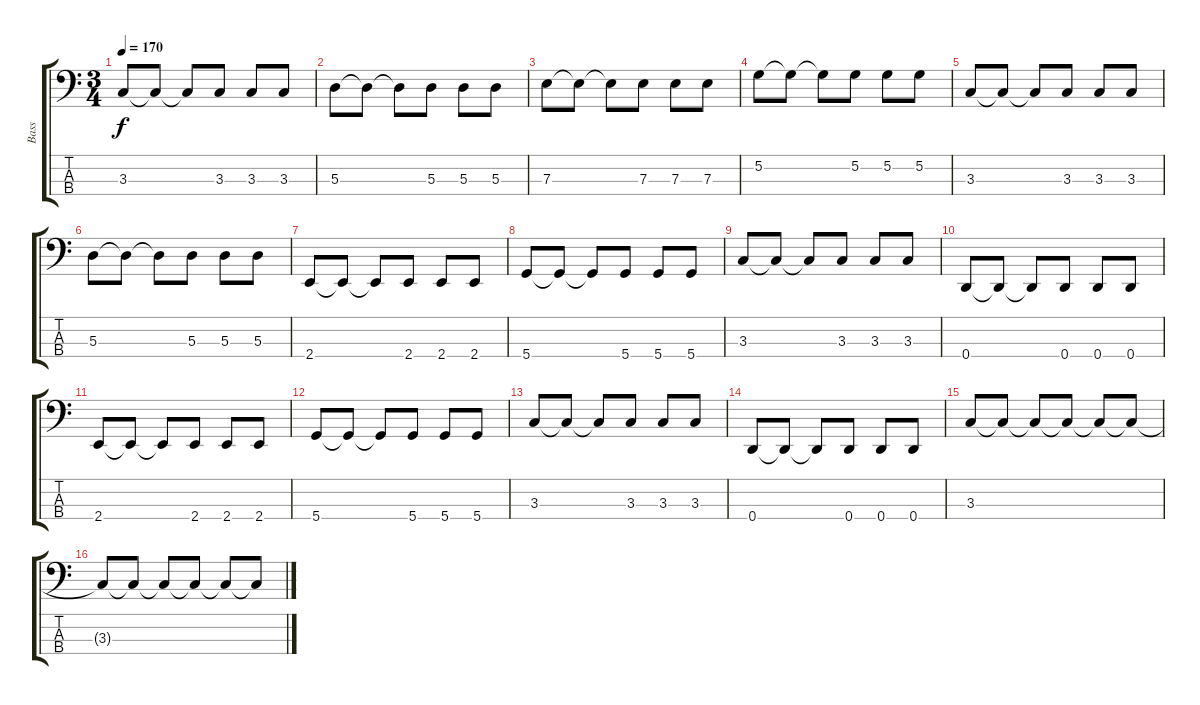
\track ("Bass" "Bass") {instrument electricbassfinger}
\staff {score tabs}
\tuning (G2 D2 A1 D1) {hide}
\ts (3 4)
\tempo 170
\clef f4
\ks c
3.3.8{dy f} 3.3{t}.8 3.3{t}.8 3.3.8 3.3.8 3.3.8 |
5.3.8 5.3{t}.8 5.3{t}.8 5.3.8 5.3.8 5.3.8 |
7.3.8 7.3{t}.8 7.3{t}.8 7.3.8 7.3.8 7.3.8 |
5.2.8 5.2{t}.8 5.2{t}.8 5.2.8 5.2.8 5.2.8 |
3.3.8 3.3{t}.8 3.3{t}.8 3.3.8 3.3.8 3.3.8 |
5.3.8 5.3{t}.8 5.3{t}.8 5.3.8 5.3.8 5.3.8 |
2.4.8 2.4{t}.8 2.4{t}.8 2.4.8 2.4.8 2.4.8 |
5.4.8 5.4{t}.8 5.4{t}.8 5.4.8 5.4.8 5.4.8 |
3.3.8 3.3{t}.8 3.3{t}.8 3.3.8 3.3.8 3.3.8 |
0.4.8 0.4{t}.8 0.4{t}.8 0.4.8 0.4.8 0.4.8 |
2.4.8 2.4{t}.8 2.4{t}.8 2.4.8 2.4.8 2.4.8 |
5.4.8 5.4{t}.8 5.4{t}.8 5.4.8 5.4.8 5.4.8 |
3.3.8 3.3{t}.8 3.3{t}.8 3.3.8 3.3.8 3.3.8 |
0.4.8 0.4{t}.8 0.4{t}.8 0.4.8 0.4.8 0.4.8 |
3.3.8{volume 7} 3.3{t}.8{volume 15} 3.3{t}.8{volume 6} 3.3{t}.8 3.3{t}.8 3.3{t}.8 |
3.3{t}.8 3.3{t}.8 3.3{t}.8 3.3{t}.8 3.3{t}.8 3.3{t}.8
